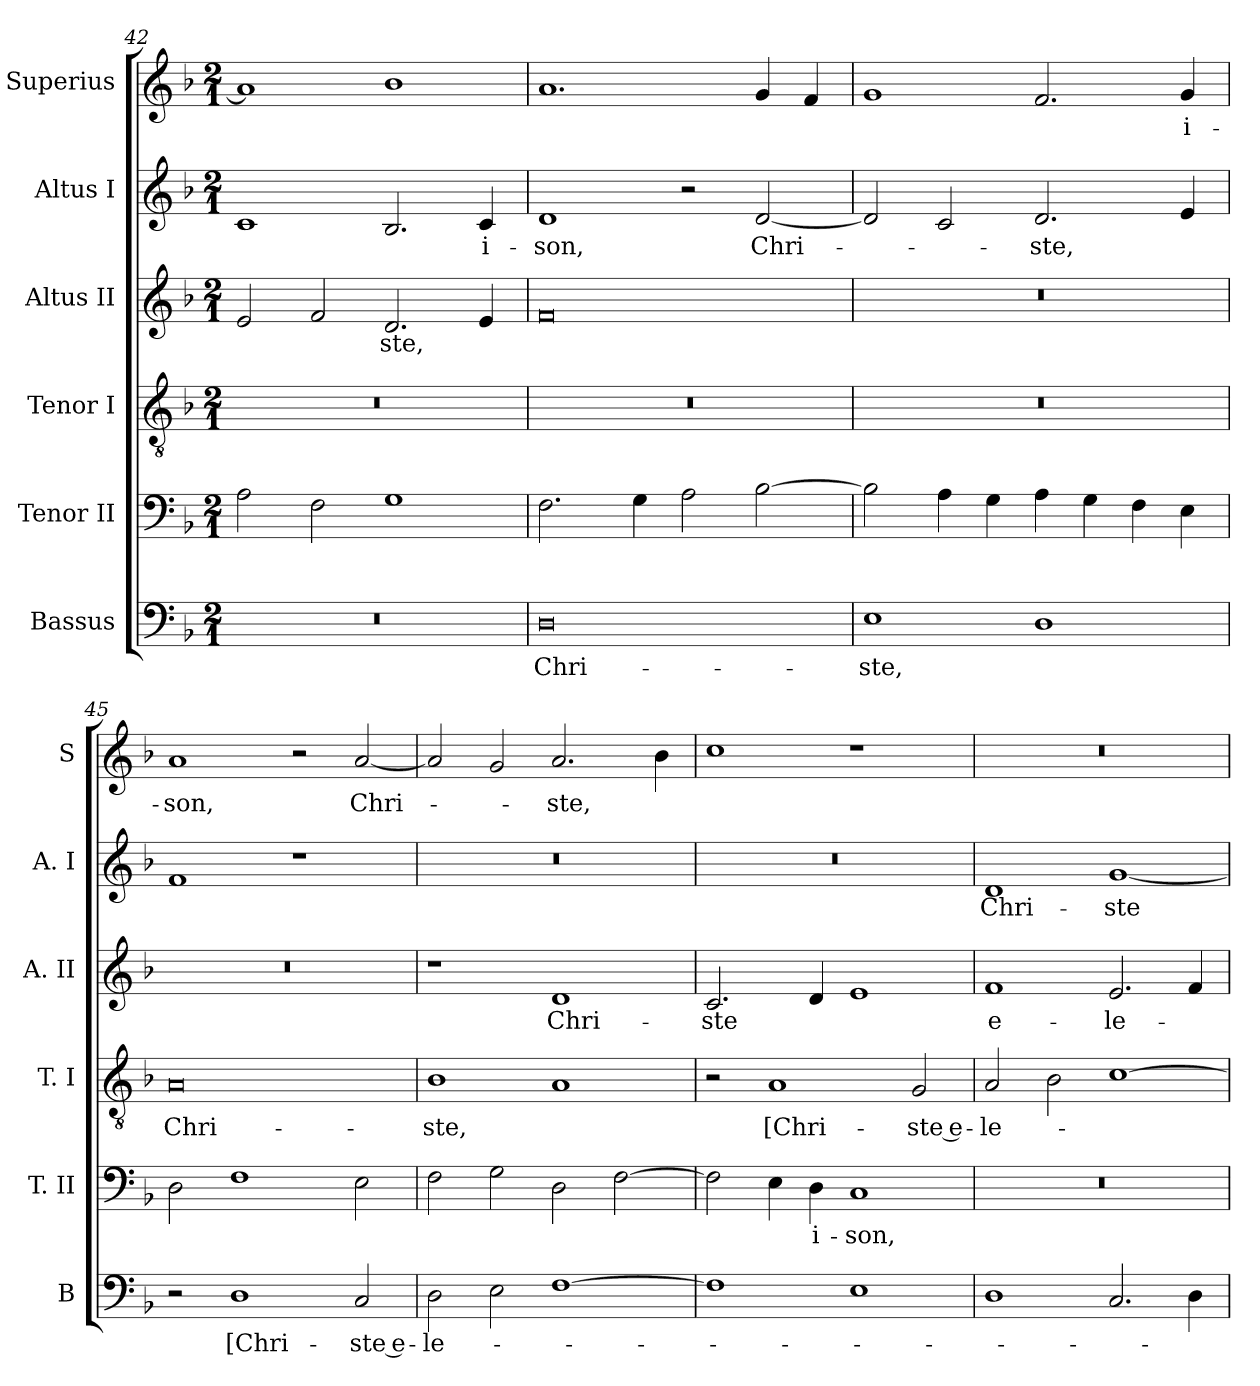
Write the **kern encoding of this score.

**kern	**text	**kern	**text	**kern	**text	**kern	**text	**kern	**text	**kern	**text
*part6	*part6	*part5	*part5	*part4	*part4	*part3	*part3	*part2	*part2	*part1	*part1
*staff6	*staff6	*staff5	*staff5	*staff4	*staff4	*staff3	*staff3	*staff2	*staff2	*staff1	*staff1
*I"Bassus	*	*I"Tenor II	*	*I"Tenor I	*	*I"Altus II	*	*I"Altus I	*	*I"Superius	*
*I'B	*	*I'T. II	*	*I'T. I	*	*I'A. II	*	*I'A. I	*	*I'S	*
*clefF4	*	*clefF4	*	*clefGv2	*	*clefG2	*	*clefG2	*	*clefG2	*
*k[b-]	*	*k[b-]	*	*k[b-]	*	*k[b-]	*	*k[b-]	*	*k[b-]	*
*F:	*	*F:	*	*F:	*	*F:	*	*F:	*	*F:	*
*M2/1	*	*M2/1	*	*M2/1	*	*M2/1	*	*M2/1	*	*M2/1	*
=42	=42	=42	=42	=42	=42	=42	=42	=42	=42	=42	=42
0r	.	2A	.	0r	.	2e	.	1c	.	1a]	.
.	.	2F	.	.	.	2f	.	.	.	.	.
.	.	1G	.	.	.	2.d	-ste,	2.B-	.	1b-	.
.	.	.	.	.	.	4e	.	4c	-i-	.	.
=43	=43	=43	=43	=43	=43	=43	=43	=43	=43	=43	=43
0D	Chri-	2.F	.	0r	.	0f	.	1d	-son,	1.a	.
.	.	4G	.	.	.	.	.	.	.	.	.
.	.	2A	.	.	.	.	.	2r	.	.	.
.	.	[2B-	.	.	.	.	.	[2d	Chri-	4g	.
.	.	.	.	.	.	.	.	.	.	4f	.
=44	=44	=44	=44	=44	=44	=44	=44	=44	=44	=44	=44
1E	-ste,	2B-]	.	0r	.	0r	.	2d]	.	1g	.
.	.	4A	.	.	.	.	.	2c	.	.	.
.	.	4G	.	.	.	.	.	.	.	.	.
1D	.	4A	.	.	.	.	.	2.d	-ste,	2.f	.
.	.	4G	.	.	.	.	.	.	.	.	.
.	.	4F	.	.	.	.	.	.	.	.	.
.	.	4E	.	.	.	.	.	4e	.	4g	-i-
=45	=45	=45	=45	=45	=45	=45	=45	=45	=45	=45	=45
2r	.	2D	.	0A	Chri-	0r	.	1f	.	1a	-son,
1D	[Chri-	1F	.	.	.	.	.	.	.	.	.
.	.	.	.	.	.	.	.	1r	.	2r	.
2C	-ste e-	2E	.	.	.	.	.	.	.	[2a	Chri-
=46	=46	=46	=46	=46	=46	=46	=46	=46	=46	=46	=46
2D	-le-	2F	.	1B-	-ste,	1r	.	0r	.	2a]	.
2E	.	2G	.	.	.	.	.	.	.	2g	.
[1F	.	2D	.	1A	.	1d	Chri-	.	.	2.a	-ste,
.	.	[2F	.	.	.	.	.	.	.	.	.
.	.	.	.	.	.	.	.	.	.	4b-	.
=47	=47	=47	=47	=47	=47	=47	=47	=47	=47	=47	=47
1F]	.	2F]	.	2r	.	2.c	-ste	0r	.	1cc	.
.	.	4E	.	1A	[Chri-	.	.	.	.	.	.
.	.	4D	-i-	.	.	4d	.	.	.	.	.
1E	.	1C	-son,	.	.	1e	.	.	.	1r	.
.	.	.	.	2G	-ste e-	.	.	.	.	.	.
=48	=48	=48	=48	=48	=48	=48	=48	=48	=48	=48	=48
1D	.	0r	.	2A	-le-	1f	e-	1d	Chri-	0r	.
.	.	.	.	2B-	.	.	.	.	.	.	.
2.C	.	.	.	[1c	.	2.e	-le-	[1g	-ste	.	.
4D	.	.	.	.	.	4f	.	.	.	.	.
=	=	=	=	=	=	=	=	=	=	=	=
*-	*-	*-	*-	*-	*-	*-	*-	*-	*-	*-	*-
